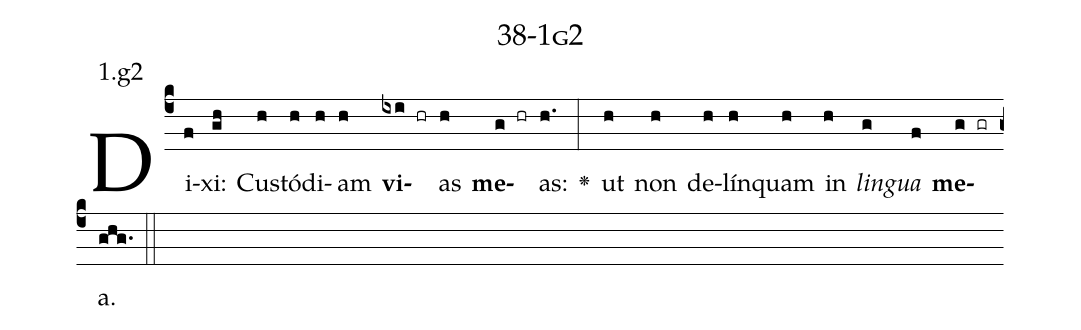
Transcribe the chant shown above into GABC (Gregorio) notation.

name: 38-1g2;
annotation: 1.g2;
%%
(c4)Di(f)xi:(gh) Cus(h)tó(h)di(h)am(h) <b>vi</b>(ixi hr)as(h) <b>me</b>(g hr)as:(h.) <v>\greheightstar</v>(:) ut(h) non(h) de(h)lín(h)quam(h) in(h) <i>lin</i>(g)<i>gua</i>(f) <b>me</b>(g gr)a.(ghg.) (::)


%E(h) u(h) o(g) u(f) a(g) e.(ghg.) (::)
